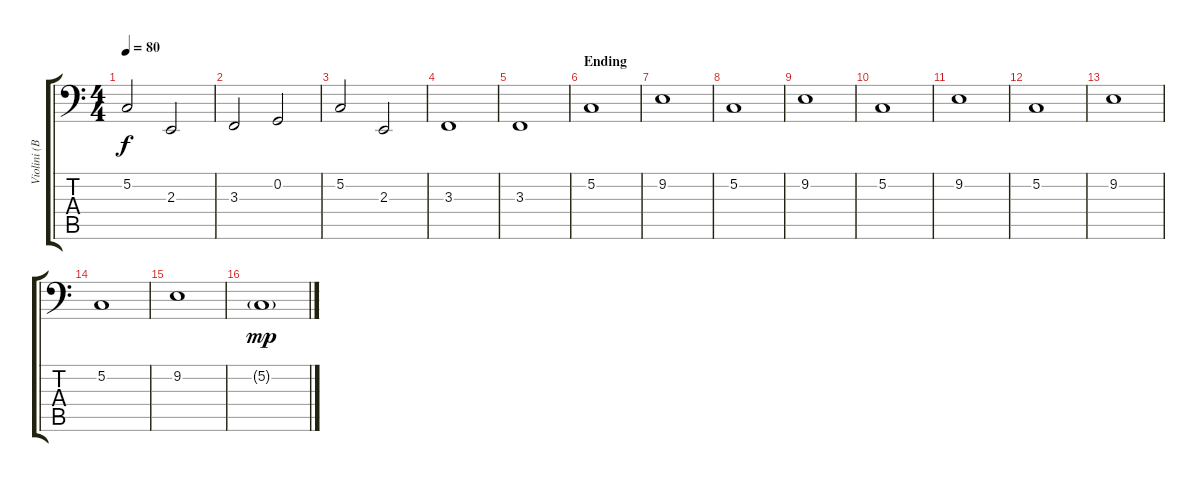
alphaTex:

\track ("Violini (B)" "Violini (B") {instrument stringensemble2}
\staff {score tabs}
\tuning (C3 G2 D2 A1 E1 B0) {hide}
\ts (4 4)
\tempo 80
\clef f4
\ks c
5.2.2{dy f} 2.3.2 |
3.3.2 0.2.2 |
5.2.2 2.3.2 |
3.3.1 |
3.3.1 |
\section ("" "Ending")
5.2.1{volume 8} |
9.2.1 |
5.2.1 |
9.2.1 |
5.2.1 |
9.2.1 |
5.2.1 |
9.2.1 |
5.2.1 |
9.2.1 |
5.2{g}.1{dy mp volume 9}
